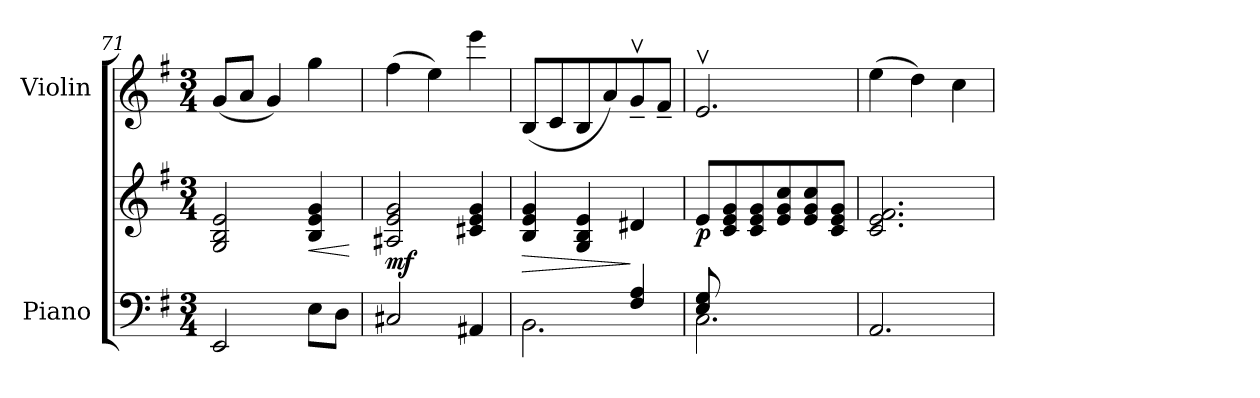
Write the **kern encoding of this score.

**kern	**kern	**dynam	**kern	**dynam
*part2	*part2	*part2	*part1	*part1
*staff3	*staff2	*staff2/3	*staff1	*staff1
*I"Piano	*	*	*I"Violin	*
*I'Pno	*	*	*I'Vln	*
*clefF4	*clefG2	*	*clefG2	*
*k[f#]	*k[f#]	*	*k[f#]	*
*M3/4	*M3/4	*	*M3/4	*
=71	=71	=71	=71	=71
2EE/	2G/ 2B/ 2e/	.	(8g/L	.
.	.	.	8a/J	.
.	.	.	4g/)	.
!	!	!LO:HP:b	!	!
8E\L	4B/ 4e/ 4g/	<	4gg\	.
8D\J	.	.	.	.
.	.	[	.	.
=72	=72	=72	=72	=72
!	!	!LO:DY:b	!	!
2C#X/	2A#X/ 2e/ 2g/	mf	(4ff#\	.
.	.	.	4ee\)	.
4AA#X/	4c#X/ 4e/ 4g/	.	4eee\	.
!!LO:LB:g=z
=73	=73	=73	=73	=73
*^	*	*	*	*
!	!	!	!LO:HP:b	!	!
2ryy	2.BB\	4B/ 4e/ 4g/	>	(8B/L	.
.	.	.	.	8c/	.
.	.	4G/ 4B/ 4e/	.	8B/	.
.	.	.	.	8a/)	.
!	!	!	!LO:DY:n=1:a	!	!LO:DY:a
4F#/ 4A/	.	4d#X/	] other-dynamics	8gv~/	other-dynamics
.	.	.	.	8f#~/J	.
=74	=74	=74	=74	=74	=74
*	*^	*	*	*	*
!	!	!	!	!LO:DY:b	!	!LO:DY:a
4E/ 4G/	2.C\	8E 8G	8e/L	p	2.ev/	other-dynamics
.	.	8ryy	8c/ 8e/ 8g/	.	.	.
!	!	!	!	!LO:DY:a	!	!
2ryy	.	2ryy	8c/ 8e/ 8g/	other-dynamics	.	.
.	.	.	8e/ 8g/ 8cc/	.	.	.
.	.	.	8e/ 8g/ 8cc/	.	.	.
.	.	.	8c/ 8e/ 8g/J	.	.	.
*v	*v	*v	*	*	*	*
=75	=75	=75	=75	=75
2.AA/	2.c/ 2.e/ 2.f#/	.	(4ee\	.
.	.	.	4dd\)	.
.	.	.	4cc\	.
=	=	=	=	=
*-	*-	*-	*-	*-
